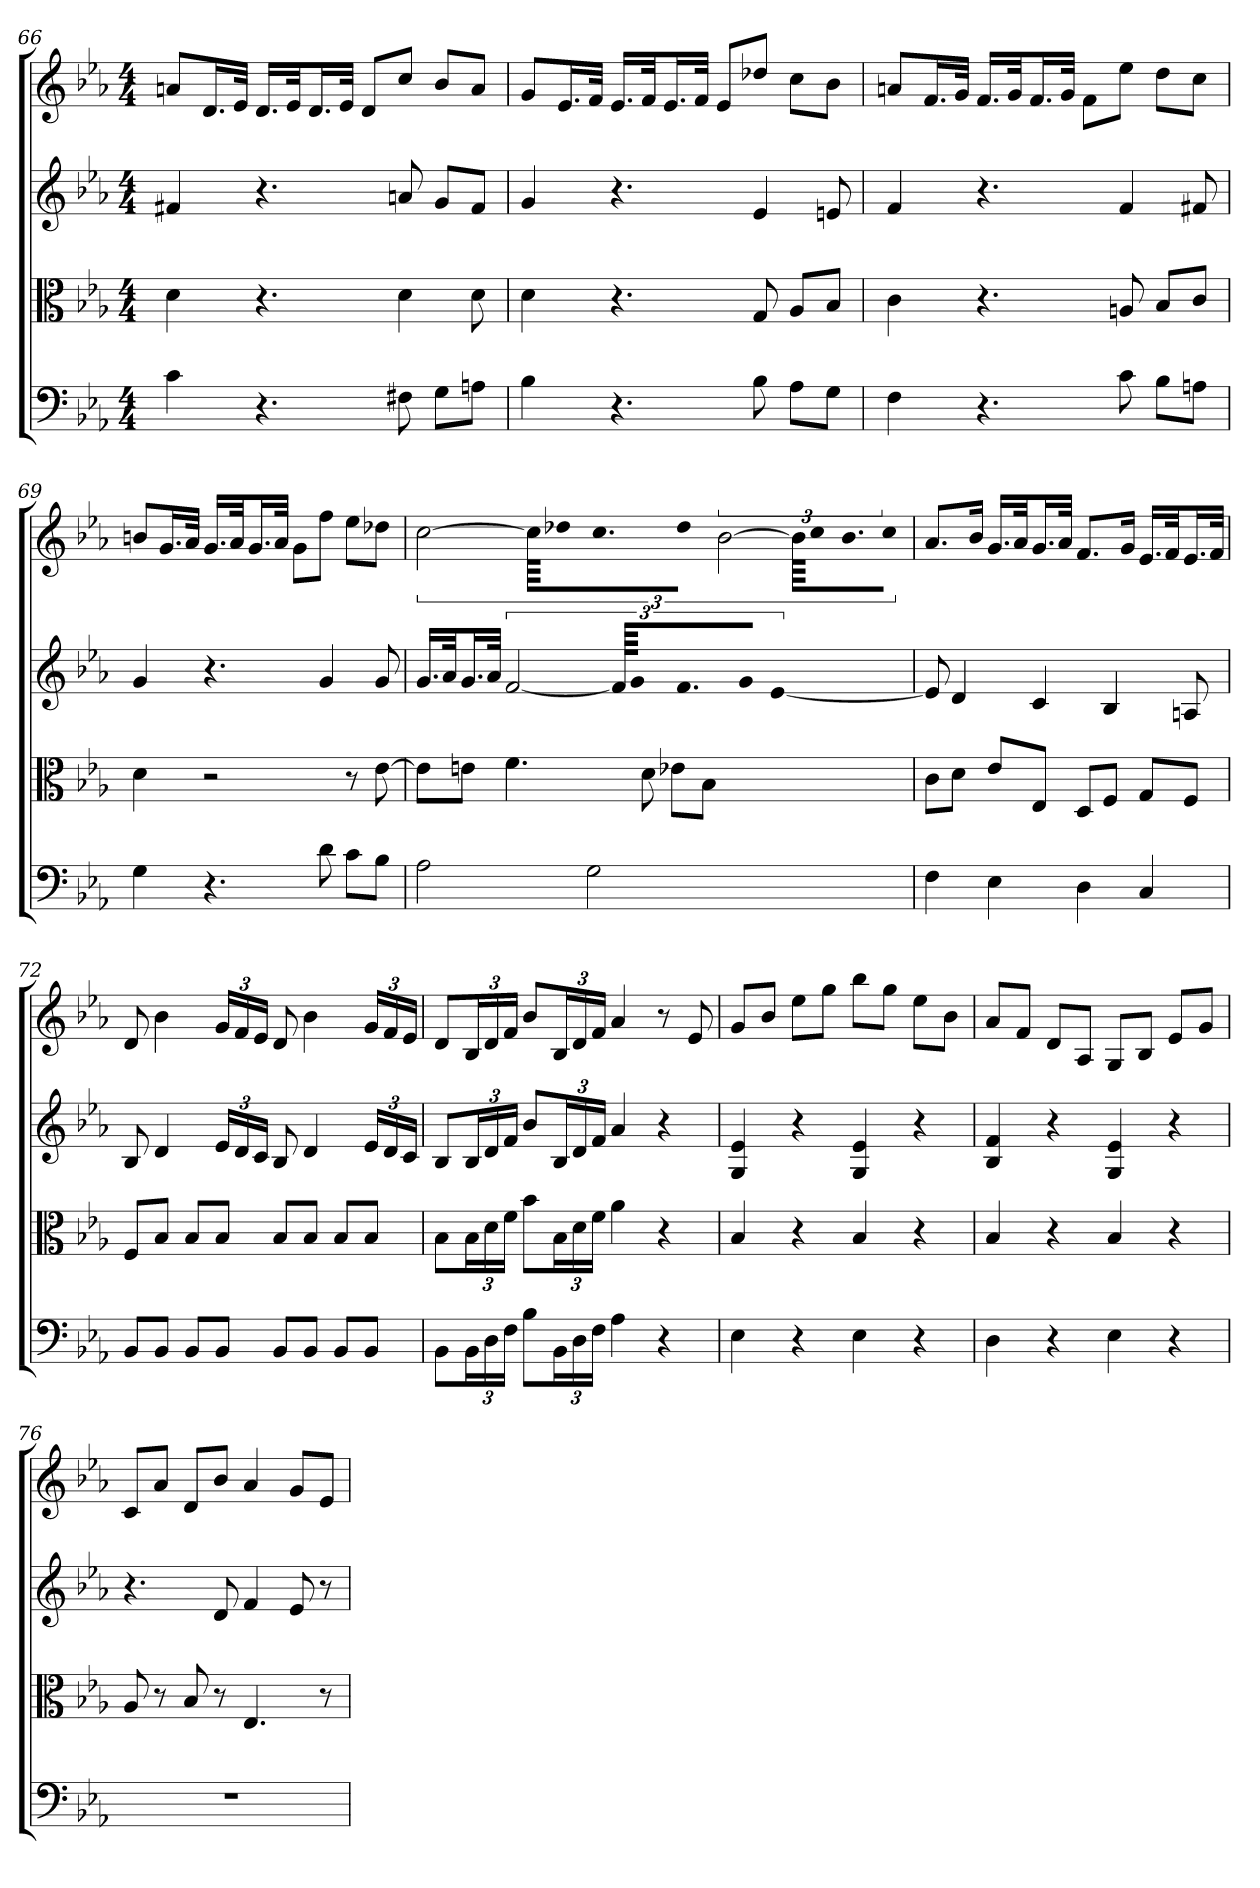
**kern	**kern	**kern	**kern
*part4	*part3	*part2	*part1
*staff4	*staff3	*staff2	*staff1
*clefF4	*clefC3	*	*
*k[b-e-a-]	*k[b-e-a-]	*k[b-e-a-]	*k[b-e-a-]
*E-:	*E-:	*E-:	*E-:
*M4/4	*M4/4	*M4/4	*M4/4
=66	=66	=66	=66
4c	4d	4f#X	8anL
.	.	.	16.dL
.	.	.	32e-JJk
4.r	4.r	4.r	16.dLL
.	.	.	32e-Jk
.	.	.	16.dL
.	.	.	32e-JJk
.	.	.	8dL
8F#X	4d	8an	8ccJ
8G\L	.	8gL	8b-L
8An\J	8d	8f#J	8aJ
=67	=67	=67	=67
4B-	4d	4g	8gL
.	.	.	16.e-L
.	.	.	32fJJk
4.r	4.r	4.r	16.e-LL
.	.	.	32fJk
.	.	.	16.e-L
.	.	.	32fJJk
.	.	.	8e-L
8B-	8G	4e-	8dd-XJ
8A-\L	8A-/L	.	8ccL
8G\J	8B-/J	8en	8b-J
=68	=68	=68	=68
4F	4c	4f	8anL
.	.	.	16.fL
.	.	.	32gJJk
4.r	4.r	4.r	16.fLL
.	.	.	32gJk
.	.	.	16.fL
.	.	.	32gJJk
.	.	.	8fL
8c	8An	4f	8ee-J
8B-\L	8B-/L	.	8ddL
8An\J	8c/J	8f#X	8ccJ
=69	=69	=69	=69
4G	4d	4g	8bnL
.	.	.	16.gL
.	.	.	32a-JJk
4.r	2r	4.r	16.gLL
.	.	.	32a-Jk
.	.	.	16.gL
.	.	.	32a-JJk
.	.	.	8gL
8d	.	4g	8ffJ
8c\L	8r	.	8ee-L
8B-\J	[8e-	8g	8dd-XJ
=70	=70	=70	=70
2A-	8e-\L]	16.gLL	[3cc
.	.	32a-Jk	.
.	8en\J	16.gL	.
.	.	32a-JJk	.
.	4.f	[3f	.
.	.	.	96ccKLLL]
.	.	.	32dd-XJJ
.	.	.	16.ccL
.	.	.	32dd-JJk
2G	.	.	[3b-
.	.	96fKLLL]	.
.	.	32gJJ	.
.	8d	16.fL	.
.	.	32gJJk	.
.	8e-X\L	[4e-	.
.	.	.	96b-KLLL]
.	.	.	32ccJJ
.	8B-\J	.	16.b-L
.	.	.	32ccJJk
=71	=71	=71	=71
4F	8c\L	8e-]	8.a-L
.	8d\J	4d	.
.	.	.	16b-Jk
4E-	8e-/L	.	16.gLL
.	.	.	32a-Jk
.	8E-/J	4c	16.gL
.	.	.	32a-JJk
4D	8D/L	.	8.fL
.	8F/J	4B-	.
.	.	.	16gJk
4C	8G/L	.	16.e-LL
.	.	.	32fJk
.	8F/J	8An	16.e-L
.	.	.	32fJJk
=72	=72	=72	=72
8BB-/L	8F/L	8B-	8d
8BB-/J	8B-/J	4d	4b-
8BB-/L	8B-/L	.	.
8BB-/J	8B-/J	24e-LL	24gLL
.	.	24d	24f
.	.	24cJJ	24e-JJ
8BB-/L	8B-/L	8B-	8d
8BB-/J	8B-/J	4d	4b-
8BB-/L	8B-/L	.	.
8BB-/J	8B-/J	24e-LL	24gLL
.	.	24d	24f
.	.	24cJJ	24e-JJ
=73	=73	=73	=73
8BB-\L	8B-\L	8B-L	8dL
24BB-\L	24B-\L	24B-L	24B-L
24D\	24d\	24d	24d
24F\JJ	24f\JJ	24fJJ	24fJJ
8B-\L	8b-\L	8b-L	8b-L
24BB-\L	24B-\L	24B-L	24B-L
24D\	24d\	24d	24d
24F\JJ	24f\JJ	24fJJ	24fJJ
4A-	4a-	4a-	4a-
4r	4r	4r	8r
.	.	.	8e-
=74	=74	=74	=74
4E-	4B-	4G 4e-	8gL
.	.	.	8b-J
4r	4r	4r	8ee-L
.	.	.	8ggJ
4E-	4B-	4G 4e-	8bb-L
.	.	.	8ggJ
4r	4r	4r	8ee-L
.	.	.	8b-J
=75	=75	=75	=75
4D	4B-	4B- 4f	8a-L
.	.	.	8fJ
4r	4r	4r	8dL
.	.	.	8A-J
4E-	4B-	4G 4e-	8GL
.	.	.	8B-J
4r	4r	4r	8e-L
.	.	.	8gJ
=76	=76	=76	=76
1r	8A-	4.r	8cL
.	8r	.	8a-J
.	8B-	.	8dL
.	8r	8d	8b-J
.	4.E-	4f	4a-
.	.	8e-	8gL
.	8r	8r	8e-J
=	=	=	=
*-	*-	*-	*-
